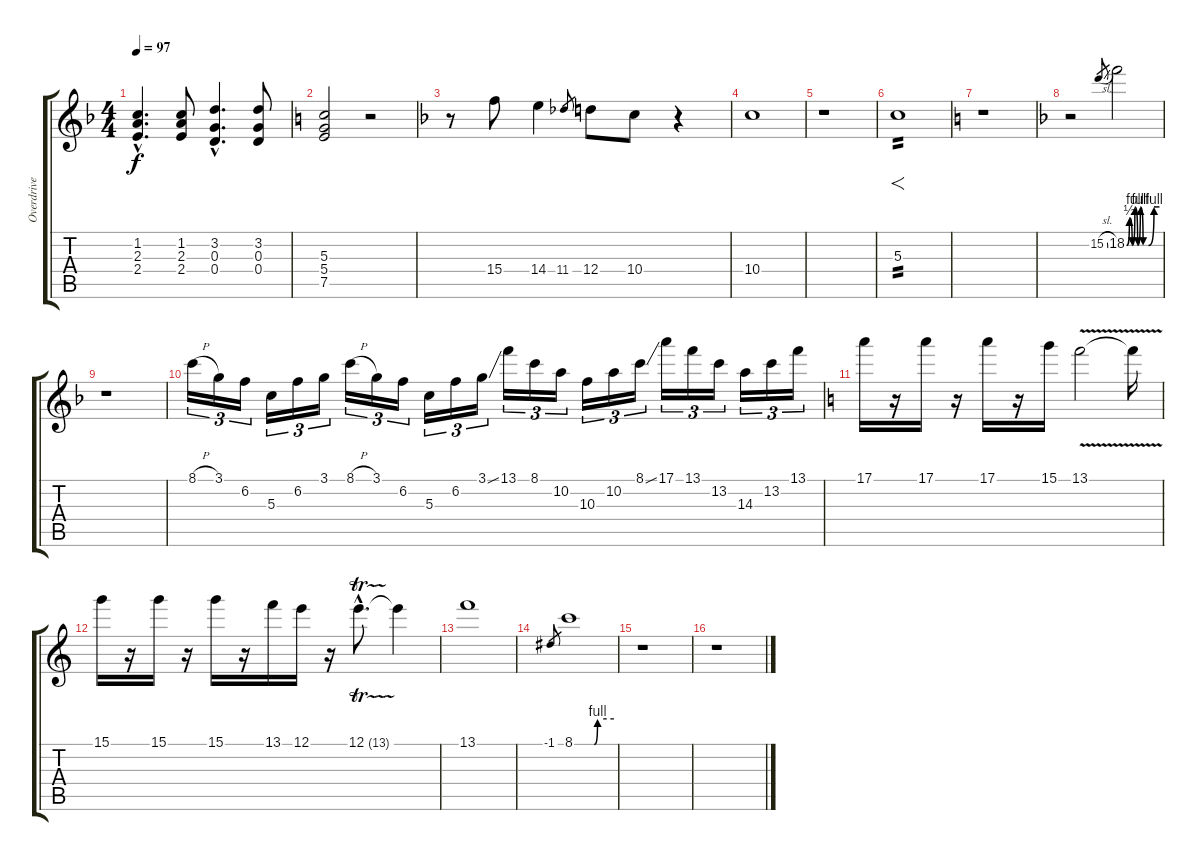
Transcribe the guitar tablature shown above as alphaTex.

\track ("Overdrive" "Overdrive") {instrument overdrivenguitar}
\staff {score tabs}
\tuning (E4 B3 G3 D3 A2 E2) {hide}
\ts (4 4)
\tempo 97
\clef g2
\ks f
(1.2{hac} 2.3{hac} 2.4{hac}).4{d dy f} (1.2 2.3 2.4).8 (3.2{hac} 0.3{hac} 0.4{hac}).4{d} (3.2 0.3 0.4).8 |
\ks c
(5.3 5.4 7.5).2 r.2 |
\ks f
r.8 15.4.8 14.4.4 11.4.8{gr} 12.4.8 10.4.8 r.4 |
10.4.1 |
r.1 |
5.3.1{f tp 2} |
\ks c
r.1 |
\ks f
r.2 15.2{sl}.8{gr} 18.2{be (custom 0 0 5 2 10 0 15 4 20 0 25 4 30 0 40 0 50 4 60 4)}.2 |
r.1 |
8.1{h}.16{tu (3 2)} 3.1.16{tu (3 2)} 6.2.16{tu (3 2)} 5.3.16{tu (3 2)} 6.2.16{tu (3 2)} 3.1.16{tu (3 2)} 8.1{h}.16{tu (3 2)} 3.1.16{tu (3 2)} 6.2.16{tu (3 2)} 5.3.16{tu (3 2)} 6.2.16{tu (3 2)} 3.1{ss}.16{tu (3 2)} 13.1.16{tu (3 2)} 8.1.16{tu (3 2)} 10.2.16{tu (3 2)} 10.3.16{tu (3 2)} 10.2.16{tu (3 2)} 8.1{ss}.16{tu (3 2)} 17.1.16{tu (3 2)} 13.1.16{tu (3 2)} 13.2.16{tu (3 2)} 14.3.16{tu (3 2)} 13.2.16{tu (3 2)} 13.1.16{tu (3 2)} |
\ks c
17.1.16 r.16 17.1.16 r.16 17.1.16 r.16 15.1.16 13.1{v}.2 13.1{t}.16 |
15.1.16 r.16 15.1.16 r.16 15.1.16 r.16 13.1.16 12.1.16 r.16 12.1{tr (13 16) hac}.8{d} 12.1{t}.4 |
13.1.1 |
-1.1.8{gr} 8.1{be (custom 0 0 30 0 35 4 60 4)}.1 |
r.1 |
r.1
